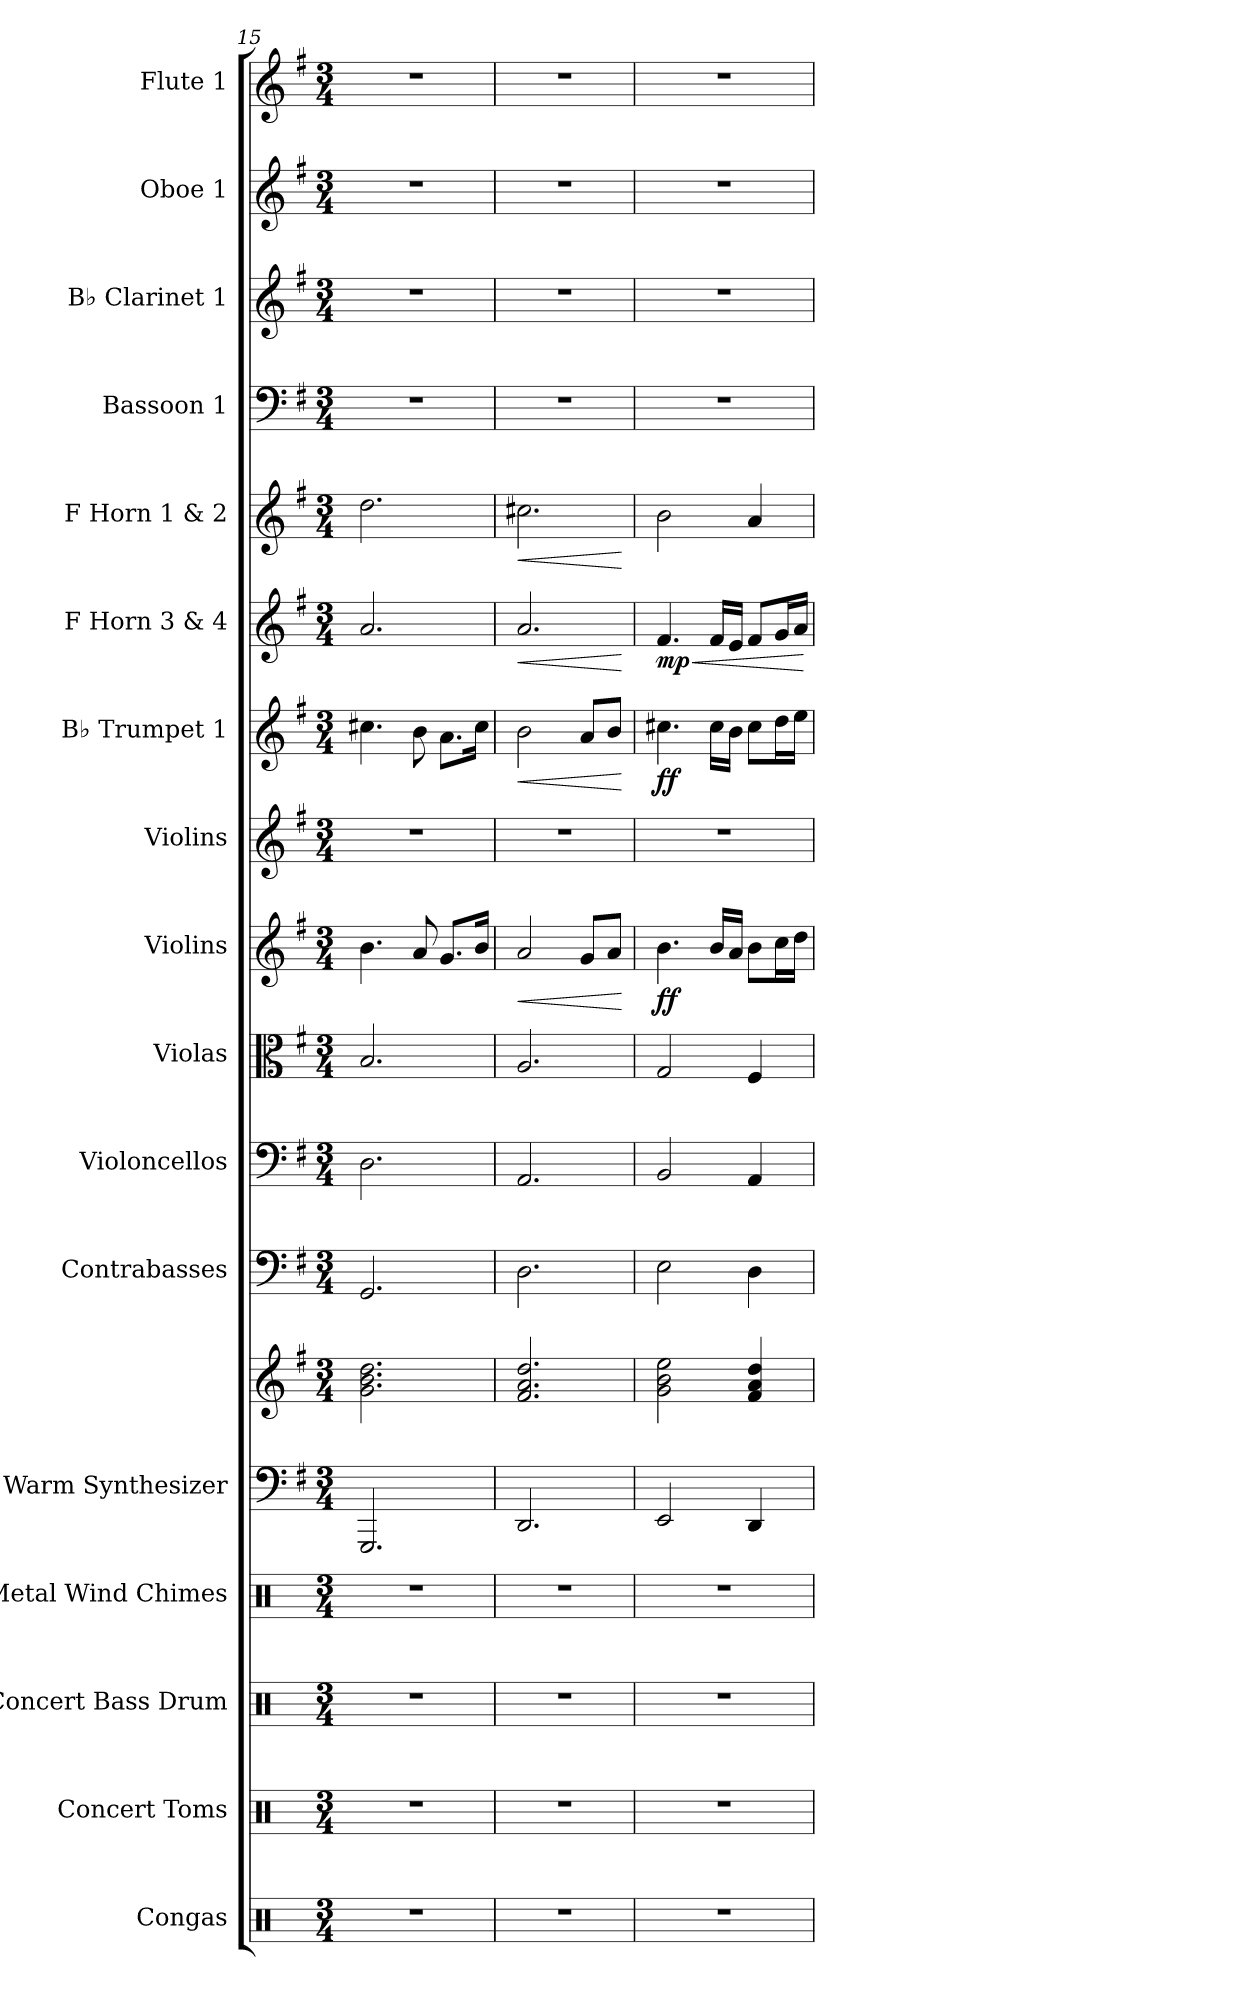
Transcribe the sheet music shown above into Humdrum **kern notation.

**kern	**kern	**kern	**kern	**kern	**kern	**kern	**kern	**kern	**kern	**dynam	**kern	**kern	**dynam	**kern	**dynam	**kern	**dynam	**kern	**kern	**kern	**kern
*part17	*part16	*part15	*part14	*part13	*part13	*part12	*part11	*part10	*part9	*part9	*part8	*part7	*part7	*part6	*part6	*part5	*part5	*part4	*part3	*part2	*part1
*staff18	*staff17	*staff16	*staff15	*staff14	*staff13	*staff12	*staff11	*staff10	*staff9	*staff9	*staff8	*staff7	*staff7	*staff6	*staff6	*staff5	*staff5	*staff4	*staff3	*staff2	*staff1
*I"Congas	*I"Concert Toms	*I"Concert Bass Drum	*I"Metal Wind Chimes	*I"Warm Synthesizer	*	*I"Contrabasses	*I"Violoncellos	*I"Violas	*I"Violins	*	*I"Violins	*I"B♭ Trumpet 1	*	*I"F Horn 3 &amp; 4	*	*I"F Horn 1 &amp; 2	*	*I"Bassoon 1	*I"B♭ Clarinet 1	*I"Oboe 1	*I"Flute 1
*I'Con.	*I'C. Toms	*I'Con. BD	*I'Met. Wn Ch.	*I'Synth.	*	*I'Cbs.	*I'Vcs.	*I'Vlas.	*I'Vlns.	*	*I'Vlns.	*I'B♭ Tpt. 1	*	*I'F Hn. 3 4	*	*I'F Hn. 1 2	*	*I'Bsn. 1	*I'B♭ Cl. 1	*I'Ob. 1	*I'Fl. 1
*clefX	*clefX	*clefX	*clefX	*clefF4	*clefG2	*clefF4	*clefF4	*clefC3	*clefG2	*	*clefG2	*clefG2	*	*clefG2	*	*clefG2	*	*clefF4	*clefG2	*clefG2	*clefG2
*	*	*	*	*	*	*ITrd7c12	*	*	*	*	*	*ITrd1c2	*	*ITrd4c7	*	*ITrd4c7	*	*	*ITrd1c2	*	*
*k[]	*k[]	*k[]	*k[]	*k[f#]	*k[f#]	*k[f#]	*k[f#]	*k[f#]	*k[f#]	*	*k[f#]	*k[b-]	*	*k[]	*	*k[]	*	*k[f#]	*k[b-]	*k[f#]	*k[f#]
*M3/4	*M3/4	*M3/4	*M3/4	*M3/4	*M3/4	*M3/4	*M3/4	*M3/4	*M3/4	*	*M3/4	*M3/4	*	*M3/4	*	*M3/4	*	*M3/4	*M3/4	*M3/4	*M3/4
=15	=15	=15	=15	=15	=15	=15	=15	=15	=15	=15	=15	=15	=15	=15	=15	=15	=15	=15	=15	=15	=15
2.r	2.r	2.r	2.r	2.GGG/	2.g\ 2.b\ 2.dd\	2.GGG/	2.D\	2.B/	4.b\	.	2.r	4.bn\	.	2.d/	.	2.g\	.	2.r	2.r	2.r	2.r
.	.	.	.	.	.	.	.	.	8a/	.	.	8a\	.	.	.	.	.	.	.	.	.
.	.	.	.	.	.	.	.	.	8.g/L	.	.	8.g\L	.	.	.	.	.	.	.	.	.
.	.	.	.	.	.	.	.	.	16b/Jk	.	.	16b\Jk	.	.	.	.	.	.	.	.	.
=16	=16	=16	=16	=16	=16	=16	=16	=16	=16	=16	=16	=16	=16	=16	=16	=16	=16	=16	=16	=16	=16
!	!	!	!	!	!	!	!	!	!	!LO:HP:b	!	!	!LO:HP:b	!	!LO:HP:b	!	!LO:HP:b	!	!	!	!
2.r	2.r	2.r	2.r	2.DD/	2.f#/ 2.a/ 2.dd/	2.DD\	2.AA/	2.A/	2a/	<	2.r	2a\	<	2.d/	<	2.f#X\	<	2.r	2.r	2.r	2.r
.	.	.	.	.	.	.	.	.	8g/L	.	.	8g/L	.	.	.	.	.	.	.	.	.
.	.	.	.	.	.	.	.	.	8a/J	.	.	8a/J	.	.	.	.	.	.	.	.	.
.	.	.	.	.	.	.	.	.	.	[	.	.	[	.	[	.	[	.	.	.	.
!!LO:PB:g=z
=17	=17	=17	=17	=17	=17	=17	=17	=17	=17	=17	=17	=17	=17	=17	=17	=17	=17	=17	=17	=17	=17
!	!	!	!	!	!	!	!	!	!	!LO:DY:b	!	!	!LO:DY:b	!	!LO:HP:b	!	!	!	!	!	!
!	!	!	!	!	!	!	!	!	!	!	!	!	!	!	!LO:DY:n=1:b	!	!	!	!	!	!
2.r	2.r	2.r	2.r	2EE/	2g\ 2b\ 2ee\	2EE\	2BB/	2G/	4.b\	ff	2.r	4.bn\	ff	4.B/	< mp	2e\	.	2.r	2.r	2.r	2.r
.	.	.	.	.	.	.	.	.	16b/LL	.	.	16b\LL	.	16B/LL	.	.	.	.	.	.	.
.	.	.	.	.	.	.	.	.	16a/JJ	.	.	16a\JJ	.	16A/JJ	.	.	.	.	.	.	.
.	.	.	.	4DD/	4f#/ 4a/ 4dd/	4DD\	4AA/	4F#/	8b\L	.	.	8b\L	.	8B/L	.	4d/	.	.	.	.	.
.	.	.	.	.	.	.	.	.	16cc\L	.	.	16cc\L	.	16c/L	.	.	.	.	.	.	.
.	.	.	.	.	.	.	.	.	16dd\JJ	.	.	16dd\JJ	.	16d/JJ	.	.	.	.	.	.	.
.	.	.	.	.	.	.	.	.	.	.	.	.	.	.	[	.	.	.	.	.	.
=	=	=	=	=	=	=	=	=	=	=	=	=	=	=	=	=	=	=	=	=	=
*-	*-	*-	*-	*-	*-	*-	*-	*-	*-	*-	*-	*-	*-	*-	*-	*-	*-	*-	*-	*-	*-
